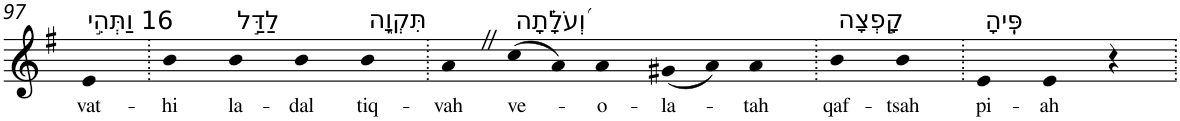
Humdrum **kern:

**kern	**text
*part1	*part1
*staff1	*staff1
*I"Piano	*
*I'Pno	*
!!LO:PB:g=z
*clefG2	*
*k[f#]	*
*G:	*
=97	=97
!LO:TX:a:t=16 וַתְּהִ֣י	!
!	!LO:LY:b
4e	vat-
=98.	=98.
!	!LO:LY:b
4b	-hi
!LO:TX:a:t=לַדַּ֣ל	!
!	!LO:LY:b
4b	la-
!	!LO:LY:b
4b	-dal
!LO:TX:a:t=תִּקְוָ֑ה	!
!	!LO:LY:b
4b	tiq-
=99.	=99.
!	!LO:LY:b
4aZ	-vah
!LO:TX:a:t=וְ֝עֹלָ֗תָה	!
!	!LO:LY:b
(8cc	ve-
8a)	.
!	!LO:LY:b
4a	-o-
!	!LO:LY:b
(8g#X	-la-
8a)	.
!	!LO:LY:b
4a	-tah
=100.	=100.
!LO:TX:a:t=קָ֣פְצָה	!
!	!LO:LY:b
4b	qaf-
!	!LO:LY:b
4b	-tsah
=101.	=101.
!LO:TX:a:t=פִּֽיהָ	!
!	!LO:LY:b
4e	pi-
!	!LO:LY:b
4e	-ah
4r	.
=.	=.
*-	*-
